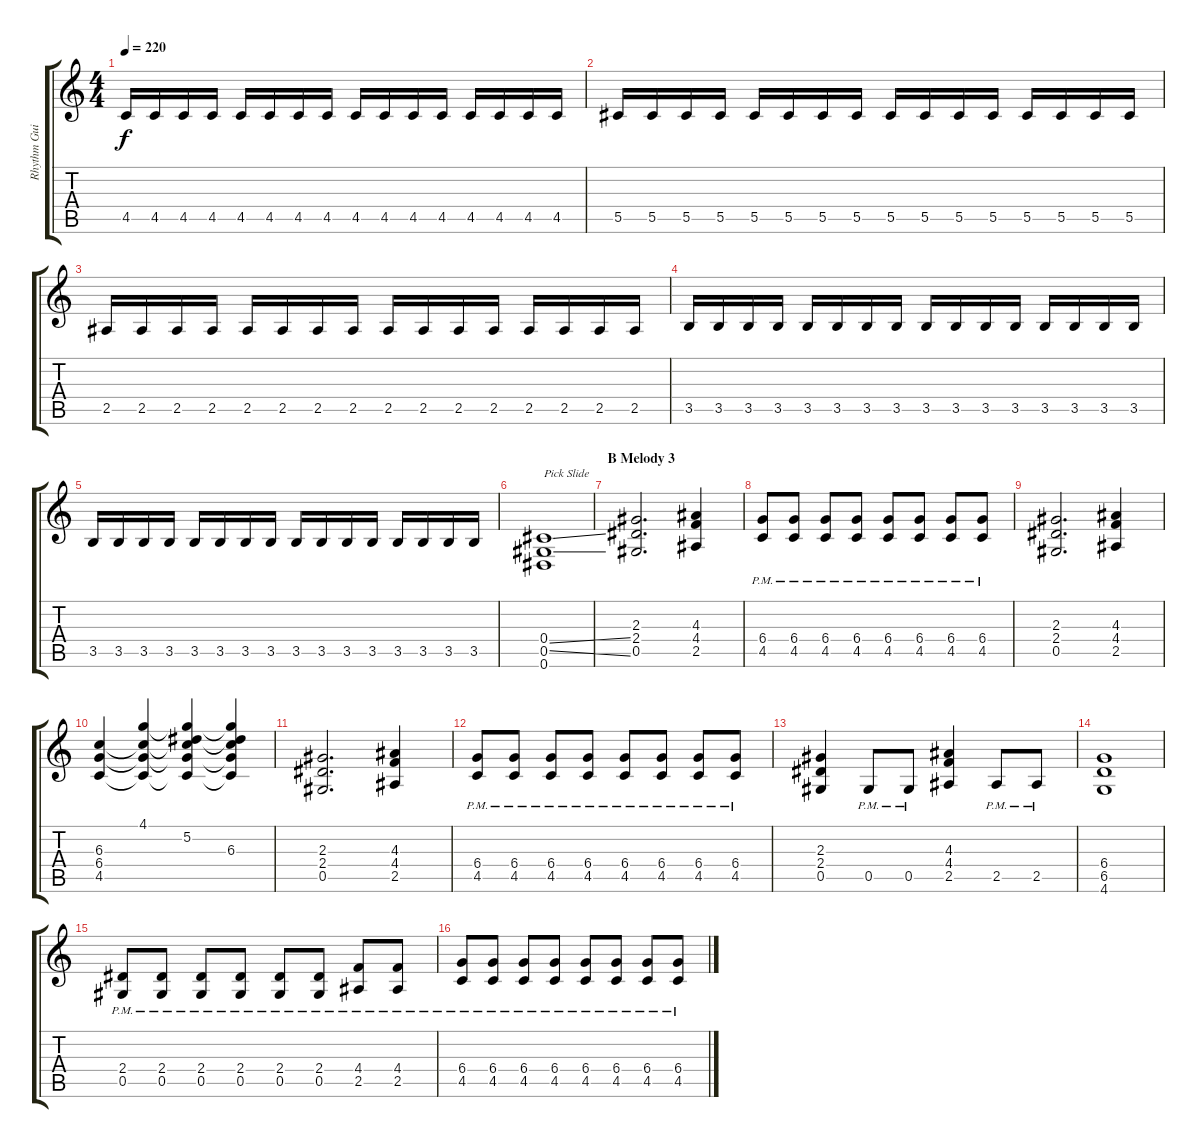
\track ("Rhythm Guitar 2" "Rhythm Gui") {instrument overdrivenguitar}
\staff {score tabs}
\tuning (Eb4 Bb3 Gb3 Db3 Ab2 Eb2) {hide}
\ts (4 4)
\tempo 220
\clef g2
\ks c
4.5.16{dy f} 4.5.16 4.5.16 4.5.16 4.5.16 4.5.16 4.5.16 4.5.16 4.5.16 4.5.16 4.5.16 4.5.16 4.5.16 4.5.16 4.5.16 4.5.16 |
5.5.16 5.5.16 5.5.16 5.5.16 5.5.16 5.5.16 5.5.16 5.5.16 5.5.16 5.5.16 5.5.16 5.5.16 5.5.16 5.5.16 5.5.16 5.5.16 |
2.5.16 2.5.16 2.5.16 2.5.16 2.5.16 2.5.16 2.5.16 2.5.16 2.5.16 2.5.16 2.5.16 2.5.16 2.5.16 2.5.16 2.5.16 2.5.16 |
3.5.16 3.5.16 3.5.16 3.5.16 3.5.16 3.5.16 3.5.16 3.5.16 3.5.16 3.5.16 3.5.16 3.5.16 3.5.16 3.5.16 3.5.16 3.5.16 |
3.5.16 3.5.16 3.5.16 3.5.16 3.5.16 3.5.16 3.5.16 3.5.16 3.5.16 3.5.16 3.5.16 3.5.16 3.5.16 3.5.16 3.5.16 3.5.16 |
(0.4{ss} 0.5{ss} 0.6).1{txt "Pick Slide"} |
\section ("" "B Melody 3")
(2.3 2.4 0.5).2{d} (4.3 4.4 2.5).4 |
(6.4{pm} 4.5{pm}).8 (6.4{pm} 4.5{pm}).8 (6.4{pm} 4.5{pm}).8 (6.4{pm} 4.5{pm}).8 (6.4{pm} 4.5{pm}).8 (6.4{pm} 4.5{pm}).8 (6.4{pm} 4.5{pm}).8 (6.4{pm} 4.5{pm}).8 |
(2.3 2.4 0.5).2{d} (4.3 4.4 2.5).4 |
(6.3 6.4 4.5).4 (4.1 6.3{t} 6.4{t} 4.5{t}).4 (4.1{t} 5.2 6.3{t} 6.4{t} 4.5{t}).4 (4.1{t} 5.2{t} 6.3 6.4{t} 4.5{t}).4 |
(2.3 2.4 0.5).2{d} (4.3 4.4 2.5).4 |
(6.4{pm} 4.5{pm}).8 (6.4{pm} 4.5{pm}).8 (6.4{pm} 4.5{pm}).8 (6.4{pm} 4.5{pm}).8 (6.4{pm} 4.5{pm}).8 (6.4{pm} 4.5{pm}).8 (6.4{pm} 4.5{pm}).8 (6.4{pm} 4.5{pm}).8 |
(2.3 2.4 0.5).4 0.5{pm}.8 0.5{pm}.8 (4.3 4.4 2.5).4 2.5{pm}.8 2.5{pm}.8 |
(6.4 6.5 4.6).1 |
(2.4{pm} 0.5{pm}).8 (2.4{pm} 0.5{pm}).8 (2.4{pm} 0.5{pm}).8 (2.4{pm} 0.5{pm}).8 (2.4{pm} 0.5{pm}).8 (2.4{pm} 0.5{pm}).8 (4.4{pm} 2.5{pm}).8 (4.4{pm} 2.5{pm}).8 |
(6.4{pm} 4.5{pm}).8 (6.4{pm} 4.5{pm}).8 (6.4{pm} 4.5{pm}).8 (6.4{pm} 4.5{pm}).8 (6.4{pm} 4.5{pm}).8 (6.4{pm} 4.5{pm}).8 (6.4{pm} 4.5{pm}).8 (6.4{pm} 4.5{pm}).8
